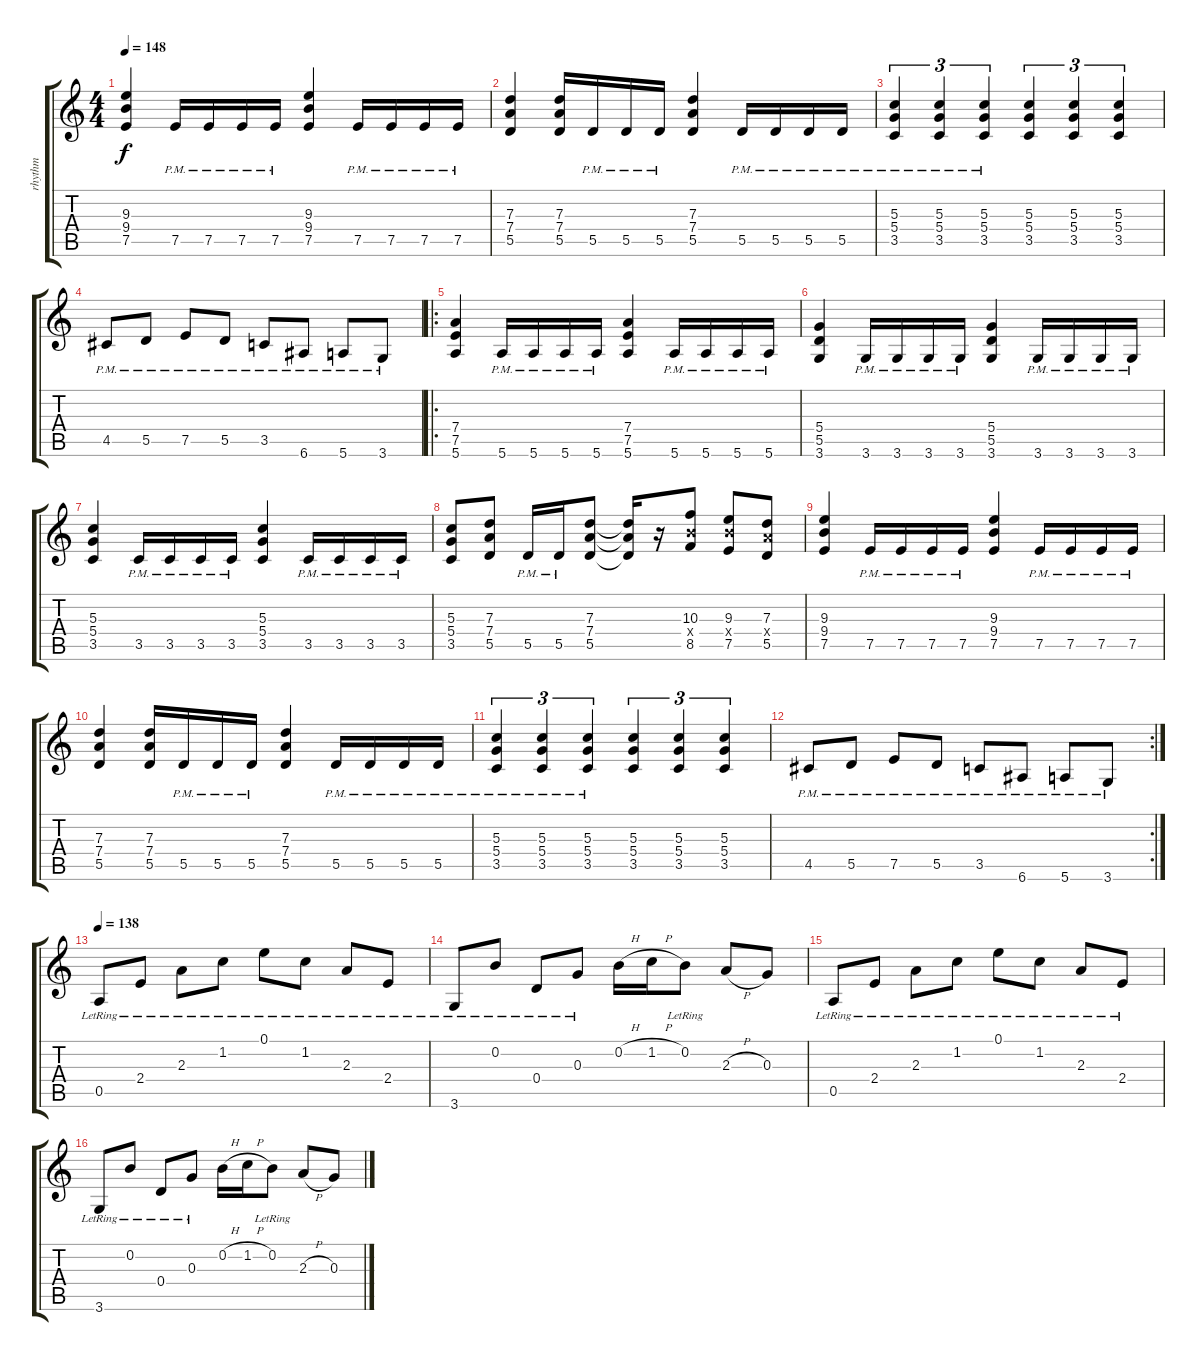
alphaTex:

\track ("rhythm" "rhythm") {instrument distortionguitar}
\staff {score tabs}
\tuning (E4 B3 G3 D3 A2 E2) {hide}
\ts (4 4)
\tempo 148
\clef g2
\ks c
(9.3 9.4 7.5).4{dy f} 7.5{pm}.16 7.5{pm}.16 7.5{pm}.16 7.5{pm}.16 (9.3 9.4 7.5).4 7.5{pm}.16 7.5{pm}.16 7.5{pm}.16 7.5{pm}.16 |
(7.3 7.4 5.5).4 (7.3 7.4 5.5).16 5.5{pm}.16 5.5{pm}.16 5.5{pm}.16 (7.3 7.4 5.5).4 5.5{pm}.16 5.5{pm}.16 5.5{pm}.16 5.5{pm}.16 |
(5.3{pm} 5.4{pm} 3.5{pm}).4{tu (3 2)} (5.3{pm} 5.4{pm} 3.5{pm}).4{tu (3 2)} (5.3{pm} 5.4{pm} 3.5{pm}).4{tu (3 2)} (5.3 5.4 3.5).4{tu (3 2)} (5.3 5.4 3.5).4{tu (3 2)} (5.3 5.4 3.5).4{tu (3 2)} |
4.5{pm}.8 5.5{pm}.8 7.5{pm}.8 5.5{pm}.8 3.5{pm}.8 6.6{pm}.8 5.6{pm}.8 3.6{pm}.8 |
\ro
(7.4 7.5 5.6).4 5.6{pm}.16 5.6{pm}.16 5.6{pm}.16 5.6{pm}.16 (7.4 7.5 5.6).4 5.6{pm}.16 5.6{pm}.16 5.6{pm}.16 5.6{pm}.16 |
(5.4 5.5 3.6).4 3.6{pm}.16 3.6{pm}.16 3.6{pm}.16 3.6{pm}.16 (5.4 5.5 3.6).4 3.6{pm}.16 3.6{pm}.16 3.6{pm}.16 3.6{pm}.16 |
(5.3 5.4 3.5).4 3.5{pm}.16 3.5{pm}.16 3.5{pm}.16 3.5{pm}.16 (5.3 5.4 3.5).4 3.5{pm}.16 3.5{pm}.16 3.5{pm}.16 3.5{pm}.16 |
(5.3 5.4 3.5).8 (7.3 7.4 5.5).8 5.5{pm}.16 5.5{pm}.16 (7.3 7.4 5.5).8 (7.3{t} 7.4{t} 5.5{t}).16 r.16 (10.3 9.4{x} 8.5).8 (9.3 9.4{x} 7.5).8 (7.3 7.4{x} 5.5).8 |
(9.3 9.4 7.5).4 7.5{pm}.16 7.5{pm}.16 7.5{pm}.16 7.5{pm}.16 (9.3 9.4 7.5).4 7.5{pm}.16 7.5{pm}.16 7.5{pm}.16 7.5{pm}.16 |
(7.3 7.4 5.5).4 (7.3 7.4 5.5).16 5.5{pm}.16 5.5{pm}.16 5.5{pm}.16 (7.3 7.4 5.5).4 5.5{pm}.16 5.5{pm}.16 5.5{pm}.16 5.5{pm}.16 |
(5.3{pm} 5.4{pm} 3.5{pm}).4{tu (3 2)} (5.3{pm} 5.4{pm} 3.5{pm}).4{tu (3 2)} (5.3{pm} 5.4{pm} 3.5{pm}).4{tu (3 2)} (5.3 5.4 3.5).4{tu (3 2)} (5.3 5.4 3.5).4{tu (3 2)} (5.3 5.4 3.5).4{tu (3 2)} |
\rc 2
4.5{pm}.8 5.5{pm}.8 7.5{pm}.8 5.5{pm}.8 3.5{pm}.8 6.6{pm}.8 5.6{pm}.8 3.6{pm}.8 |
\tempo 138
0.5{lr}.8{instrument electricguitarclean} 2.4{lr}.8 2.3{lr}.8 1.2{lr}.8 0.1{lr}.8 1.2{lr}.8 2.3{lr}.8 2.4{lr}.8 |
3.6{lr}.8 0.2{lr}.8 0.4{lr}.8 0.3{lr}.8 0.2{h}.16 1.2{h}.16 0.2{lr}.8 2.3{h}.8 0.3.8 |
0.5{lr}.8 2.4{lr}.8 2.3{lr}.8 1.2{lr}.8 0.1{lr}.8 1.2{lr}.8 2.3{lr}.8 2.4{lr}.8 |
3.6{lr}.8 0.2{lr}.8 0.4{lr}.8 0.3{lr}.8 0.2{h}.16 1.2{h}.16 0.2{lr}.8 2.3{h}.8 0.3.8
